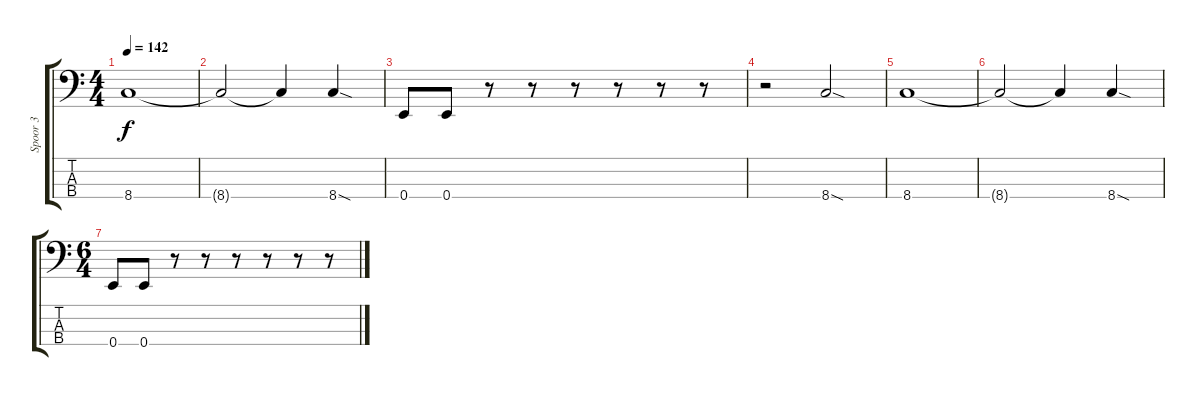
\track ("Spoor 3" "Spoor 3") {instrument electricbassfinger}
\staff {score tabs}
\tuning (G2 D2 A1 E1) {hide}
\ts (4 4)
\tempo 142
\clef f4
\ks c
8.4.1{dy f} |
8.4{t}.2 8.4{t}.4 8.4{sod}.4 |
0.4.8 0.4.8 r.8 r.8 r.8 r.8 r.8 r.8 |
r.2 8.4{sod}.2 |
8.4.1 |
8.4{t}.2 8.4{t}.4 8.4{sod}.4 |
\ts (6 4)
0.4.8 0.4.8 r.8 r.8 r.8 r.8 r.8 r.8
